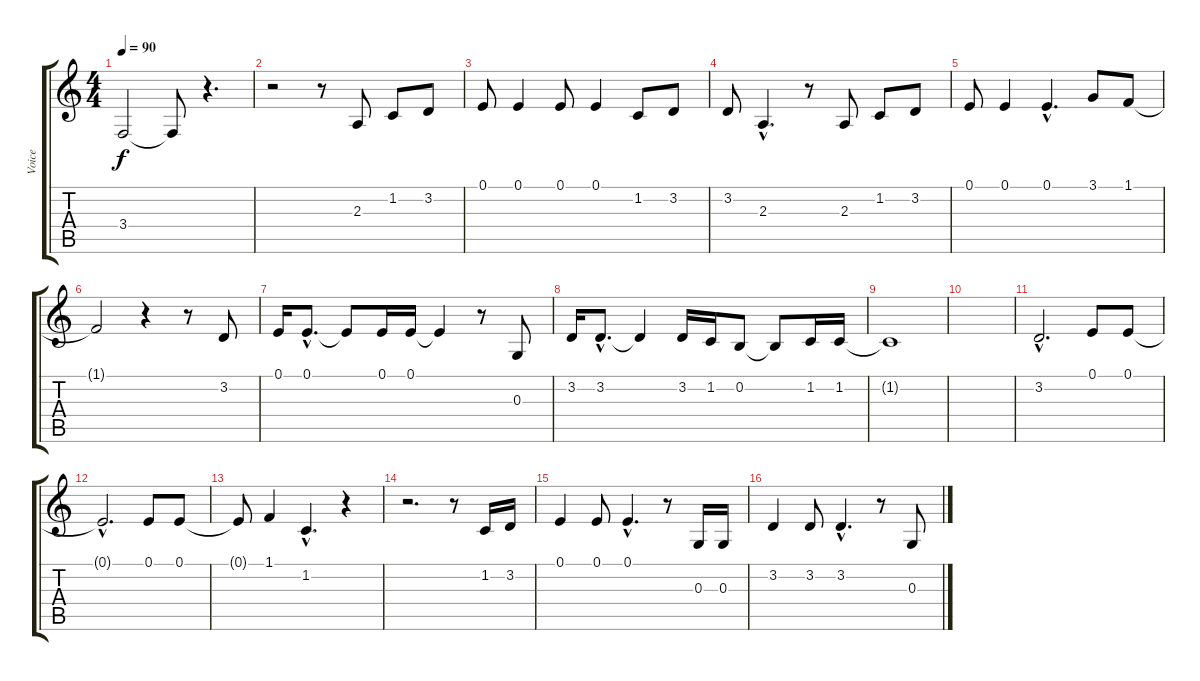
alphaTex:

\track ("Voice" "Voice") {instrument lead8bassandlead}
\staff {score tabs}
\tuning (E4 B3 G3 D3 A2 E2) {hide}
\ts (4 4)
\tempo 90
\clef g2
\ks c
3.4.2{dy f} 3.4{t}.8 r.4{d} |
r.2 r.8 2.3.8 1.2.8 3.2.8 |
0.1.8 0.1.4 0.1.8 0.1.4 1.2.8 3.2.8 |
3.2.8 2.3{hac}.4{d} r.8 2.3.8 1.2.8 3.2.8 |
0.1.8 0.1.4 0.1{hac}.4{d} 3.1.8 1.1.8 |
1.1{t}.2 r.4 r.8 3.2.8 |
0.1.16 0.1{hac}.8{d} 0.1{t}.8 0.1.16 0.1.16 0.1{t}.4 r.8 0.3.8 |
3.2.16 3.2{hac}.8{d} 3.2{t}.4 3.2.16 1.2.16 0.2.8 0.2{t}.8 1.2.16 1.2.16 |
1.2{t}.1 |
|
3.2{hac}.2{d} 0.1.8 0.1.8 |
0.1{hac t}.2{d} 0.1.8 0.1.8 |
0.1{t}.8 1.1.4 1.2{hac}.4{d} r.4 |
r.2{d} r.8 1.2.16 3.2.16 |
0.1.4 0.1.8 0.1{hac}.4{d} r.8 0.3.16 0.3.16 |
3.2.4 3.2.8 3.2{hac}.4{d} r.8 0.3.8
